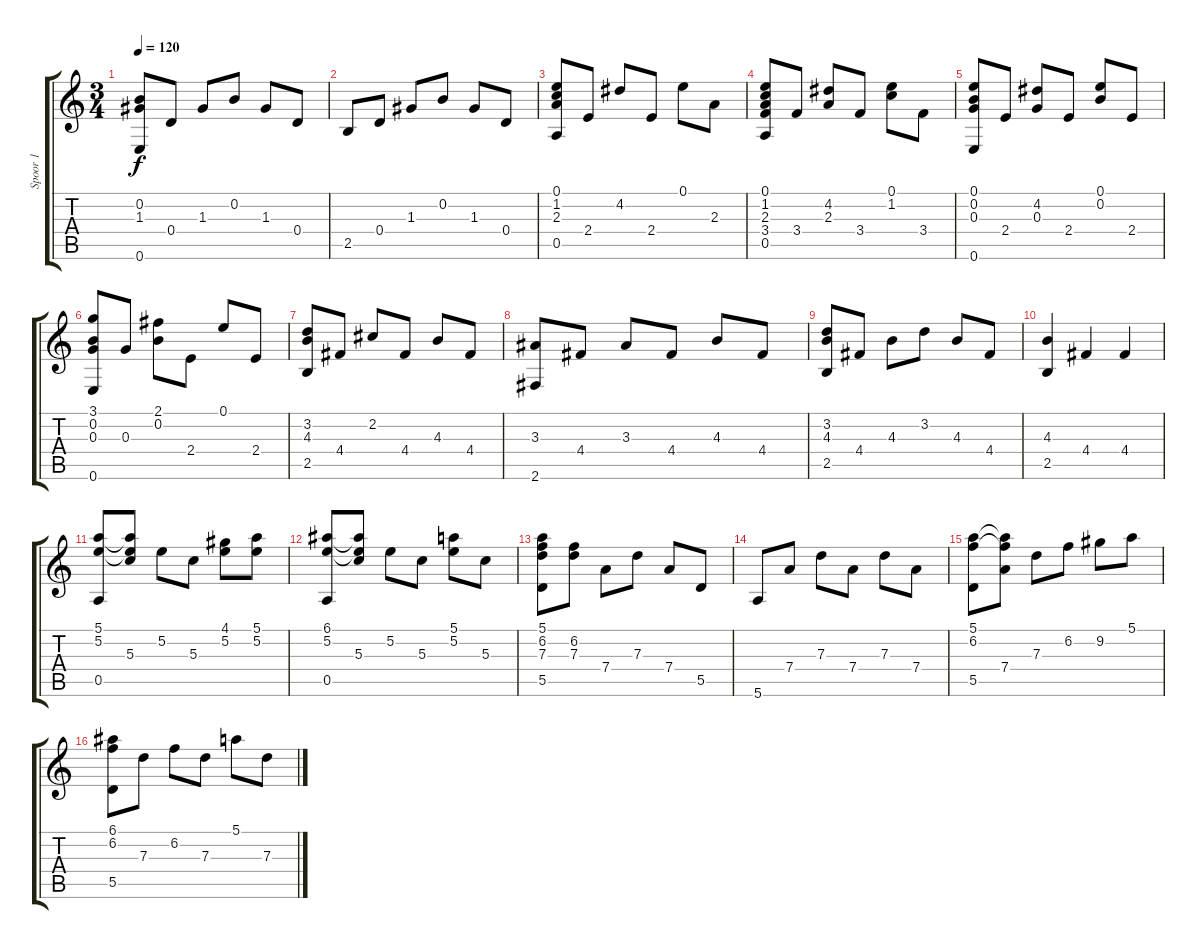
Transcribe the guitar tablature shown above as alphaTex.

\track ("Spoor 1" "Spoor 1") {instrument acousticguitarsteel}
\staff {score tabs}
\tuning (E4 B3 G3 D3 A2 E2) {hide}
\ts (3 4)
\tempo 120
\clef g2
\ks c
(0.2 1.3 0.6).8{dy f} 0.4.8 1.3.8 0.2.8 1.3.8 0.4.8 |
2.5.8 0.4.8 1.3.8 0.2.8 1.3.8 0.4.8 |
(0.1 1.2 2.3 0.5).8 2.4.8 4.2.8 2.4.8 0.1.8 2.3.8 |
(0.1 1.2 2.3 3.4 0.5).8 3.4.8 (4.2 2.3).8 3.4.8 (0.1 1.2).8 3.4.8 |
(0.1 0.2 0.3 0.6).8 2.4.8 (4.2 0.3).8 2.4.8 (0.1 0.2).8 2.4.8 |
(3.1 0.2 0.3 0.6).8 0.3.8 (2.1 0.2).8 2.4.8 0.1.8 2.4.8 |
(3.2 4.3 2.5).8 4.4.8 2.2.8 4.4.8 4.3.8 4.4.8 |
(3.3 2.6).8 4.4.8 3.3.8 4.4.8 4.3.8 4.4.8 |
(3.2 4.3 2.5).8 4.4.8 4.3.8 3.2.8 4.3.8 4.4.8 |
(4.3 2.5).4 4.4.4 4.4.4 |
(5.1 5.2 0.5).8 (5.1{t} 5.2{t} 5.3).8 5.2.8 5.3.8 (4.1 5.2).8 (5.1 5.2).8 |
(6.1 5.2 0.5).8 (6.1{t} 5.2{t} 5.3).8 5.2.8 5.3.8 (5.1 5.2).8 5.3.8 |
(5.1 6.2 7.3 5.5).8 (6.2 7.3).8 7.4.8 7.3.8 7.4.8 5.5.8 |
5.6.8 7.4.8 7.3.8 7.4.8 7.3.8 7.4.8 |
(5.1 6.2 5.5).8 (5.1{t} 6.2{t} 7.4).8 7.3.8 6.2.8 9.2.8 5.1.8 |
(6.1 6.2 5.5).8 7.3.8 6.2.8 7.3.8 5.1.8 7.3.8
